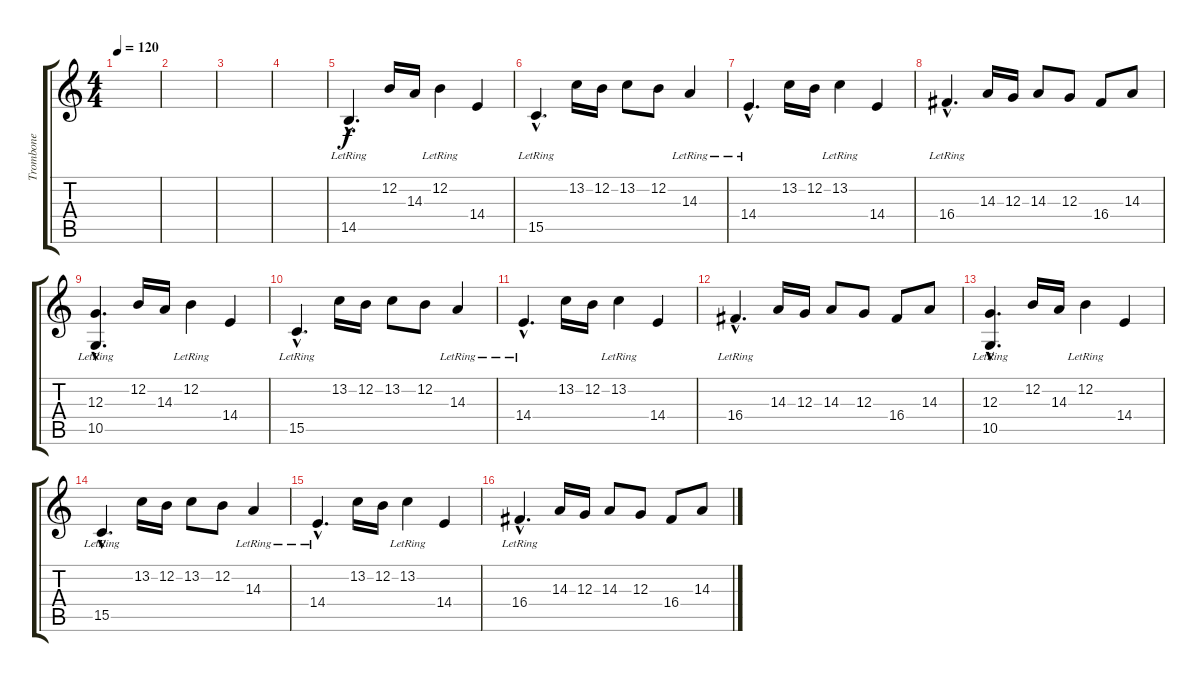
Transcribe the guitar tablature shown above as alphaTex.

\track ("Trombone" "Trombone") {instrument trombone}
\staff {score tabs}
\tuning (E4 B3 G3 D3 A2 E2) {hide}
\ts (4 4)
\tempo 120
\clef g2
\ks c
|
|
|
|
14.5{hac lr}.4{d} 12.2.16 14.3.16 12.2{lr}.4 14.4.4 |
15.5{hac lr}.4{d} 13.2.16 12.2.16 13.2.8 12.2.8 14.3{lr}.4 |
14.4{hac lr}.4{d} 13.2.16 12.2.16 13.2{lr}.4 14.4.4 |
16.4{hac lr}.4{d} 14.3.16 12.3.16 14.3.8 12.3.8 16.4.8 14.3.8 |
(12.3{hac lr} 10.5{hac lr}).4{d} 12.2.16 14.3.16 12.2{lr}.4 14.4.4 |
15.5{hac lr}.4{d} 13.2.16 12.2.16 13.2.8 12.2.8 14.3{lr}.4 |
14.4{hac lr}.4{d} 13.2.16 12.2.16 13.2{lr}.4 14.4.4 |
16.4{hac lr}.4{d} 14.3.16 12.3.16 14.3.8 12.3.8 16.4.8 14.3.8 |
(12.3{hac} 10.5{hac lr}).4{d} 12.2.16 14.3.16 12.2{lr}.4 14.4.4 |
15.5{hac lr}.4{d} 13.2.16 12.2.16 13.2.8 12.2.8 14.3{lr}.4 |
14.4{hac lr}.4{d} 13.2.16 12.2.16 13.2{lr}.4 14.4.4 |
16.4{hac lr}.4{d} 14.3.16 12.3.16 14.3.8 12.3.8 16.4.8 14.3.8
